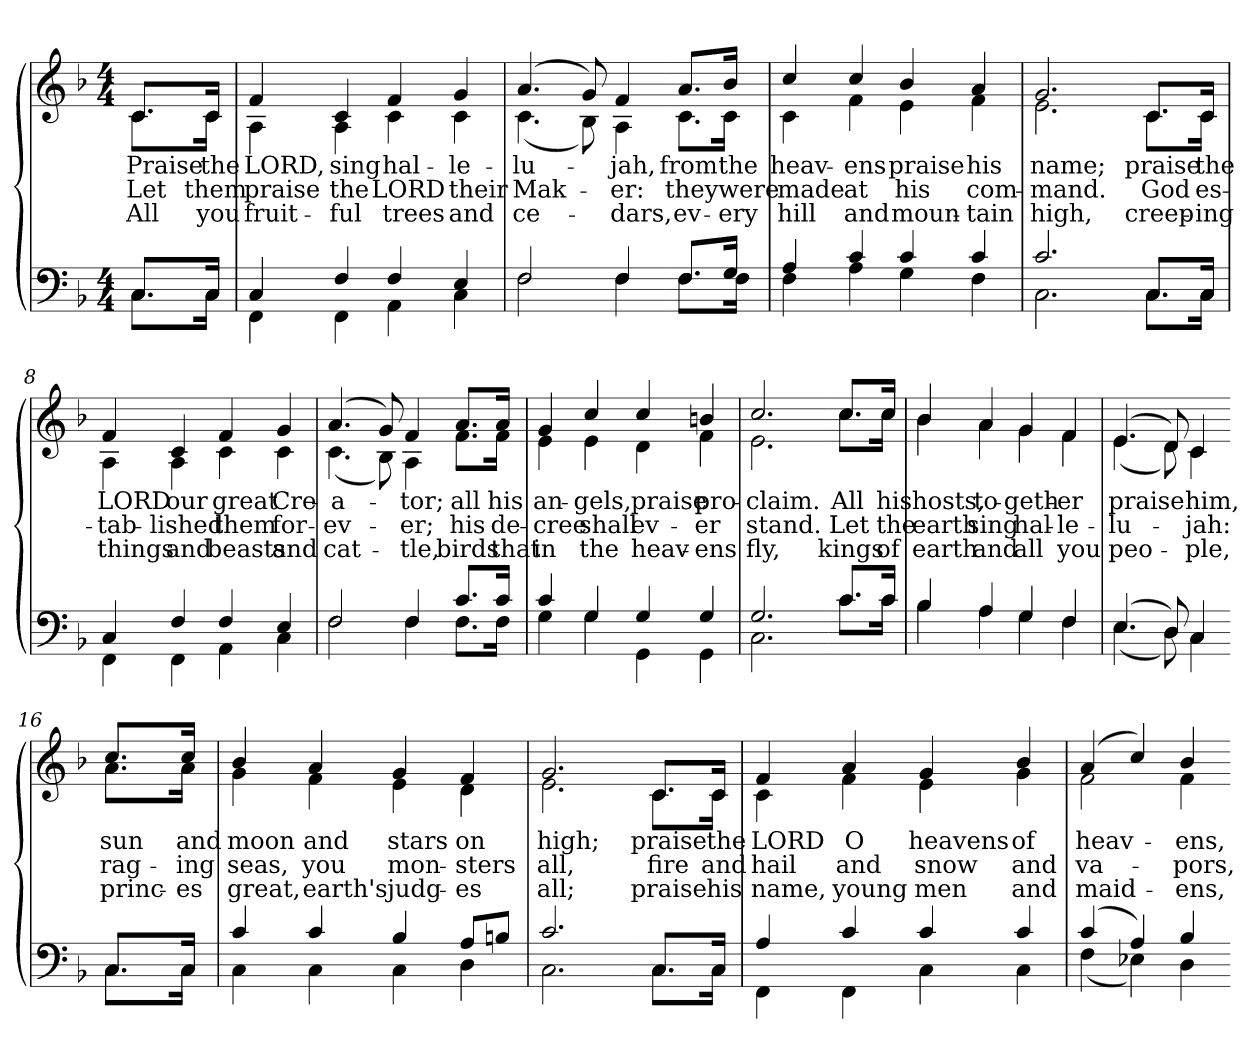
**kern	**kern	**text	**text	**text
*part2	*part1	*part1	*part1	*part1
*staff2	*staff1	*staff1	*staff1	*staff1
*clefF4	*clefG2	*	*	*
*k[b-]	*k[b-]	*	*	*
*M4/4	*M4/4	*	*	*
=1	=1	=1	=1	=1
*^	*	*	*	*
!	!	!LO:TX:b:i:t=Verse	!	!	!
!	!	!	!LO:LY:b	!LO:LY:b	!LO:LY:b
*	*	*^	*	*	*
8.C/L	8.C\L	8.c/L	8.c\L	Praise	Let	All
!	!	!	!	!LO:LY:b	!LO:LY:b	!LO:LY:b
16C/Jk	16C\Jk	16c/Jk	16c\Jk	the	them	you
=2	=2	=2	=2	=2	=2	=2
!	!	!	!	!LO:LY:b	!LO:LY:b	!LO:LY:b
4C/	4FF\	4f/	4A\	LORD,	praise	fruit-
!	!	!	!	!LO:LY:b	!LO:LY:b	!LO:LY:b
4F/	4FF\	4c/	4A\	sing	the	-ful
!	!	!	!	!LO:LY:b	!LO:LY:b	!LO:LY:b
4F/	4AA\	4f/	4c\	hal-	LORD	trees
!	!	!	!	!LO:LY:b	!LO:LY:b	!LO:LY:b
4E/	4C\	4g/	4c\	-le-	their	and
=3	=3	=3	=3	=3	=3	=3
!	!	!	!	!LO:LY:b	!LO:LY:b	!LO:LY:b
2F/	2F\	(>4.a/	(<4.c\	-lu-	Mak-	ce-
.	.	8g/)	8B-\)	.	.	.
!	!	!	!	!LO:LY:b	!LO:LY:b	!LO:LY:b
4F/	4F\	4f/	4A\	-jah,	-er:	-dars,
!!LO:LB:g=z	!!
=4-	=4-	=4-	=4-	=4-	=4-	=4-
!	!	!	!	!LO:LY:b	!LO:LY:b	!LO:LY:b
8.F/L	8.F\L	8.a/L	8.c\L	from	they	ev-
!	!	!	!	!LO:LY:b	!LO:LY:b	!LO:LY:b
16G/Jk	16F\Jk	16b-/Jk	16c\Jk	the	were	-ery
=5	=5	=5	=5	=5	=5	=5
!	!	!	!	!LO:LY:b	!LO:LY:b	!LO:LY:b
4A/	4F\	4cc/	4c\	heav-	made	hill
!	!	!	!	!LO:LY:b	!LO:LY:b	!LO:LY:b
4c/	4A\	4cc/	4f\	-ens	at	and
!	!	!	!	!LO:LY:b	!LO:LY:b	!LO:LY:b
4c/	4G\	4b-/	4e\	praise	his	moun-
!	!	!	!	!LO:LY:b	!LO:LY:b	!LO:LY:b
4c/	4F\	4a/	4f\	his	com-	-tain
=6	=6	=6	=6	=6	=6	=6
!	!	!	!	!LO:LY:b	!LO:LY:b	!LO:LY:b
2.c/	2.C\	2.g/	2.e\	name;	-mand.	high,
!!LO:LB:g=z	!!
=7-	=7-	=7-	=7-	=7-	=7-	=7-
!	!	!	!	!LO:LY:b	!LO:LY:b	!LO:LY:b
8.C/L	8.C\L	8.c/L	8.c\L	praise	God	creep-
!	!	!	!	!LO:LY:b	!LO:LY:b	!LO:LY:b
16C/Jk	16C\Jk	16c/Jk	16c\Jk	the	es-	-ing
=8	=8	=8	=8	=8	=8	=8
!	!	!	!	!LO:LY:b	!LO:LY:b	!LO:LY:b
4C/	4FF\	4f/	4A\	LORD	-tab-	things
!	!	!	!	!LO:LY:b	!LO:LY:b	!LO:LY:b
4F/	4FF\	4c/	4A\	our	-lished	and
!	!	!	!	!LO:LY:b	!LO:LY:b	!LO:LY:b
4F/	4AA\	4f/	4c\	great	them	beasts
!	!	!	!	!LO:LY:b	!LO:LY:b	!LO:LY:b
4E/	4C\	4g/	4c\	Cre-	for-	and
=9	=9	=9	=9	=9	=9	=9
!	!	!	!	!LO:LY:b	!LO:LY:b	!LO:LY:b
2F/	2F\	(>4.a/	(<4.c\	-a-	-ev-	cat-
.	.	8g/)	8B-\)	.	.	.
!	!	!	!	!LO:LY:b	!LO:LY:b	!LO:LY:b
4F/	4F\	4f/	4A\	-tor;	-er;	-tle,
!!LO:LB:g=z	!!
=10-	=10-	=10-	=10-	=10-	=10-	=10-
!	!	!	!	!LO:LY:b	!LO:LY:b	!LO:LY:b
8.c/L	8.F\L	8.a/L	8.f\L	all	his	birds
!	!	!	!	!LO:LY:b	!LO:LY:b	!LO:LY:b
16c/Jk	16F\Jk	16a/Jk	16f\Jk	his	de-	that
=11	=11	=11	=11	=11	=11	=11
!	!	!	!	!LO:LY:b	!LO:LY:b	!LO:LY:b
4c/	4G\	4g/	4e\	an-	-cree	in
!	!	!	!	!LO:LY:b	!LO:LY:b	!LO:LY:b
4G/	4G\	4cc/	4e\	-gels,	shall	the
!	!	!	!	!LO:LY:b	!LO:LY:b	!LO:LY:b
4G/	4GG\	4cc/	4d\	praise	ev-	heav-
!	!	!	!	!LO:LY:b	!LO:LY:b	!LO:LY:b
4G/	4GG\	4bn/	4f\	pro-	-er	-ens
=12	=12	=12	=12	=12	=12	=12
!	!	!	!	!LO:LY:b	!LO:LY:b	!LO:LY:b
2.G/	2.C\	2.cc/	2.e\	-claim.	stand.	fly,
!!LO:LB:g=z	!!
=13-	=13-	=13-	=13-	=13-	=13-	=13-
!	!	!	!	!LO:LY:b	!LO:LY:b	!LO:LY:b
8.c/L	8.c\L	8.cc/L	8.cc\L	All	Let	kings
!	!	!	!	!LO:LY:b	!LO:LY:b	!LO:LY:b
16c/Jk	16c\Jk	16cc/Jk	16cc\Jk	his	the	of
=14	=14	=14	=14	=14	=14	=14
!	!	!	!	!LO:LY:b	!LO:LY:b	!LO:LY:b
4B-/	4B-\	4b-/	4b-\	hosts,	earth	earth
!	!	!	!	!LO:LY:b	!LO:LY:b	!LO:LY:b
4A/	4A\	4a/	4a\	to-	sing	and
!	!	!	!	!LO:LY:b	!LO:LY:b	!LO:LY:b
4G/	4G\	4g/	4g\	-geth-	hal-	all
!	!	!	!	!LO:LY:b	!LO:LY:b	!LO:LY:b
4F/	4F\	4f/	4f\	-er	-le-	you
=15	=15	=15	=15	=15	=15	=15
!	!	!	!	!LO:LY:b	!LO:LY:b	!LO:LY:b
(>4.E/	(<4.E\	(>4.e/	(<4.e\	praise	-lu-	peo-
8D/)	8D\)	8d/)	8d\)	.	.	.
!	!	!	!	!LO:LY:b	!LO:LY:b	!LO:LY:b
4C/	4C\	4c/	4c\	him,	-jah:	-ple,
!!LO:LB:g=z	!!
=16-	=16-	=16-	=16-	=16-	=16-	=16-
!	!	!	!	!LO:LY:b	!LO:LY:b	!LO:LY:b
8.C/L	8.C\L	8.cc/L	8.a\L	sun	rag-	princ-
!	!	!	!	!LO:LY:b	!LO:LY:b	!LO:LY:b
16C/Jk	16C\Jk	16cc/Jk	16a\Jk	and	-ing	-es
=17	=17	=17	=17	=17	=17	=17
!	!	!	!	!LO:LY:b	!LO:LY:b	!LO:LY:b
4c/	4C\	4b-/	4g\	moon	seas,	great,
!	!	!	!	!LO:LY:b	!LO:LY:b	!LO:LY:b
4c/	4C\	4a/	4f\	and	you	earth's
!	!	!	!	!LO:LY:b	!LO:LY:b	!LO:LY:b
4B-/	4C\	4g/	4e\	stars	mon-	judg-
!	!	!	!	!LO:LY:b	!LO:LY:b	!LO:LY:b
8A/L	4D\	4f/	4d\	on	-sters	-es
8Bn/J	.	.	.	.	.	.
=18	=18	=18	=18	=18	=18	=18
!	!	!	!	!LO:LY:b	!LO:LY:b	!LO:LY:b
2.c/	2.C\	2.g/	2.e\	high;	all,	all;
!!LO:LB:g=z	!!
=19-	=19-	=19-	=19-	=19-	=19-	=19-
!	!	!	!	!LO:LY:b	!LO:LY:b	!LO:LY:b
8.C/L	8.C\L	8.c/L	8.c\L	praise	fire	praise
!	!	!	!	!LO:LY:b	!LO:LY:b	!LO:LY:b
16C/Jk	16C\Jk	16c/Jk	16c\Jk	the	and	his
=20	=20	=20	=20	=20	=20	=20
!	!	!	!	!LO:LY:b	!LO:LY:b	!LO:LY:b
4A/	4FF\	4f/	4c\	LORD	hail	name,
!	!	!	!	!LO:LY:b	!LO:LY:b	!LO:LY:b
4c/	4FF\	4a/	4f\	O	and	young
!	!	!	!	!LO:LY:b	!LO:LY:b	!LO:LY:b
4c/	4C\	4g/	4e\	heavens	snow	men
!	!	!	!	!LO:LY:b	!LO:LY:b	!LO:LY:b
4c/	4C\	4b-/	4g\	of	and	and
=21	=21	=21	=21	=21	=21	=21
!	!	!	!	!LO:LY:b	!LO:LY:b	!LO:LY:b
(>4c/	(<4F\	(>4a/	2f\	heav-	va-	maid-
4A/)	4E-X\)	4cc/)	.	.	.	.
!	!	!	!	!LO:LY:b	!LO:LY:b	!LO:LY:b
4B-/	4D\	4b-/	4f\	-ens,	-pors,	-ens,
*v	*v	*	*	*	*	*
*	*v	*v	*	*	*
=-	=-	=-	=-	=-
*-	*-	*-	*-	*-
